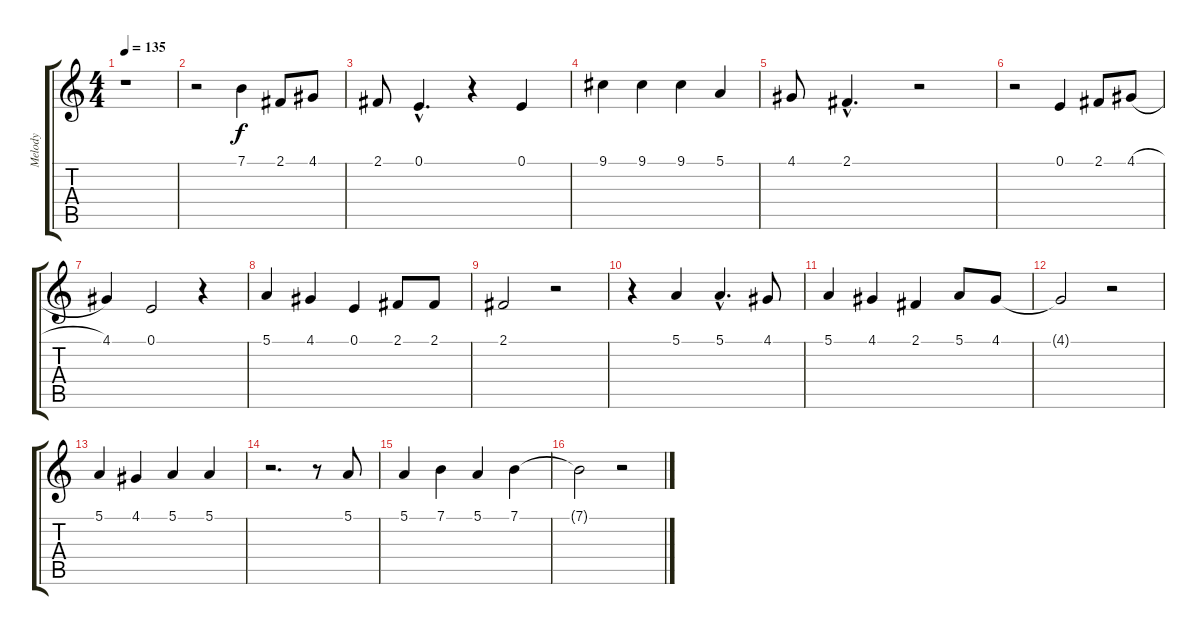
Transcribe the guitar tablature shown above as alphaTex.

\track ("Melody" "Melody") {instrument synthvoice}
\staff {score tabs}
\tuning (E4 B3 G3 D3 A2 E2) {hide}
\ts (4 4)
\tempo 135
\clef g2
\ks c
r.1{dy f} |
r.2 7.1.4 2.1.8 4.1.8 |
2.1.8 0.1{hac}.4{d} r.4 0.1.4 |
9.1.4 9.1.4 9.1.4 5.1.4 |
4.1.8 2.1{hac}.4{d} r.2 |
r.2 0.1.4 2.1.8 4.1{h}.8 |
4.1.4 0.1.2 r.4 |
5.1.4 4.1.4 0.1.4 2.1.8 2.1.8 |
2.1.2 r.2 |
r.4 5.1.4 5.1{hac}.4{d} 4.1.8 |
5.1.4 4.1.4 2.1.4 5.1.8 4.1.8 |
4.1{t}.2 r.2 |
5.1.4 4.1.4 5.1.4 5.1.4 |
r.2{d} r.8 5.1.8 |
5.1.4 7.1.4 5.1.4 7.1.4 |
7.1{t}.2 r.2
